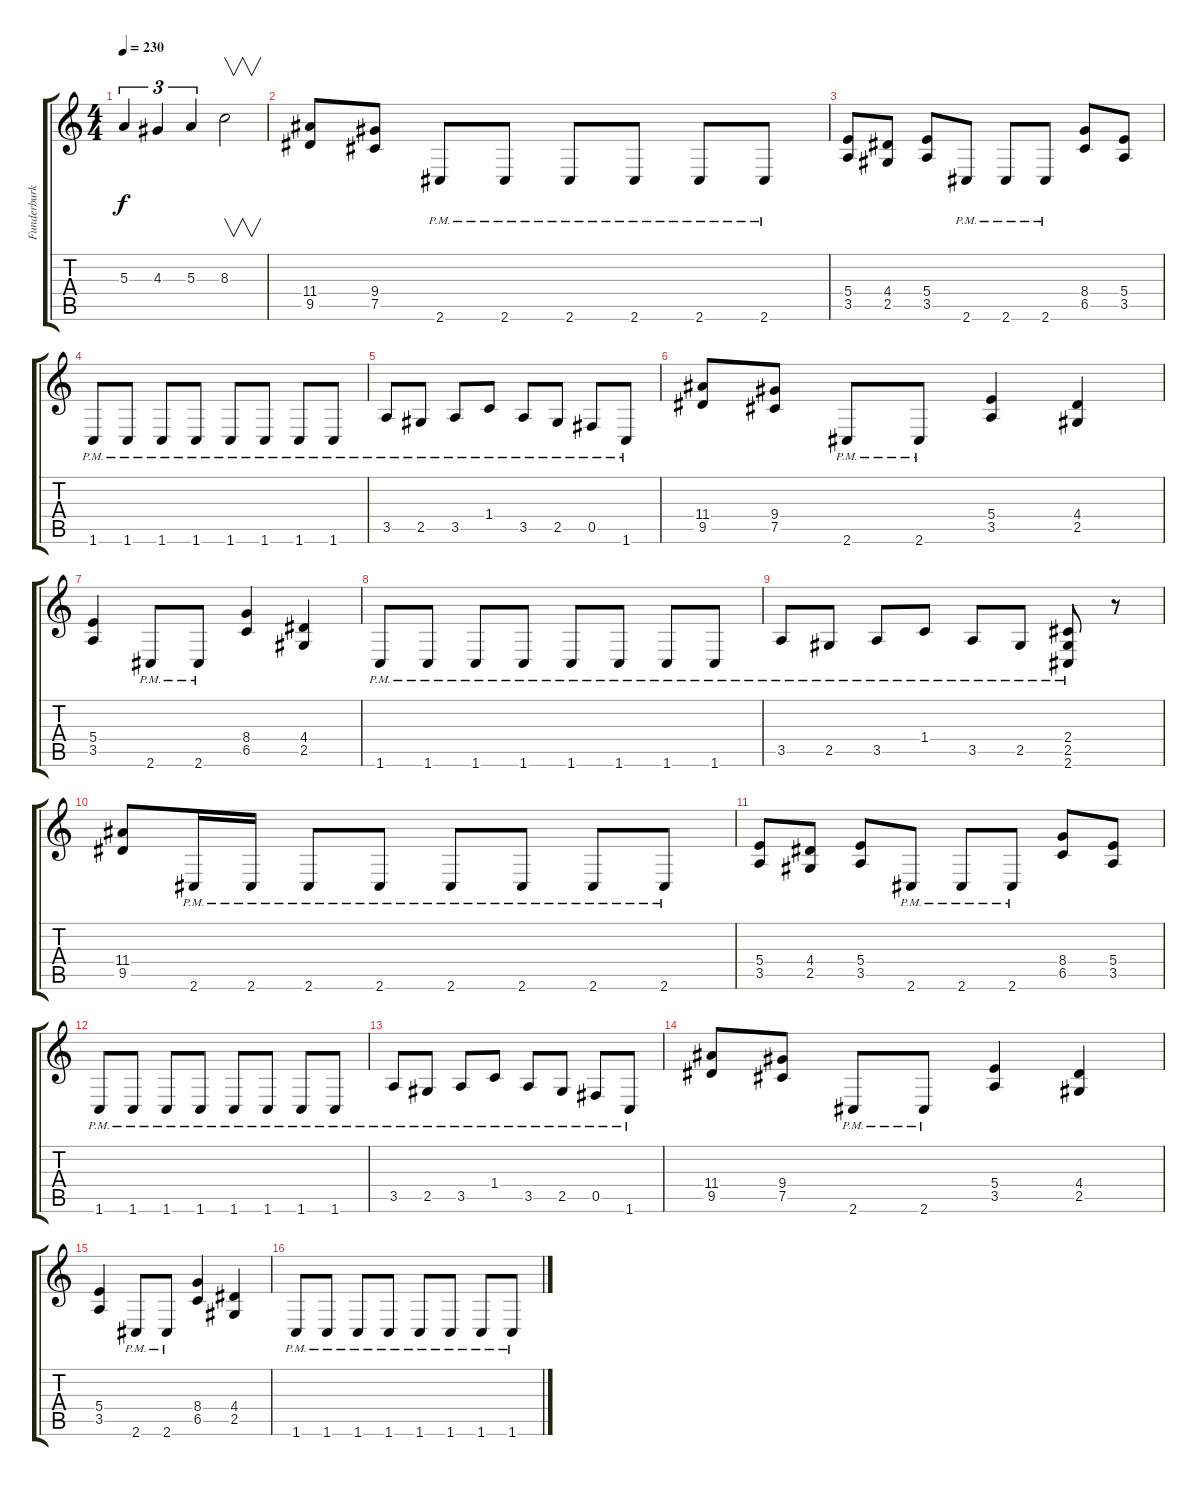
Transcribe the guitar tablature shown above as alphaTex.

\track ("Funderburk Rhythm" "Funderburk") {instrument overdrivenguitar}
\staff {score tabs}
\tuning (Db4 Ab3 E3 B2 Gb2 B1) {hide}
\ts (4 4)
\tempo 230
\clef g2
\ks c
5.3.4{tu (3 2) dy f} 4.3.4{tu (3 2)} 5.3.4{tu (3 2)} 8.3.2{v} |
(11.4 9.5).8 (9.4 7.5).8 2.6{pm}.8 2.6{pm}.8 2.6{pm}.8 2.6{pm}.8 2.6{pm}.8 2.6{pm}.8 |
(5.4 3.5).8 (4.4 2.5).8 (5.4 3.5).8 2.6{pm}.8 2.6{pm}.8 2.6{pm}.8 (8.4 6.5).8 (5.4 3.5).8 |
1.6{pm}.8 1.6{pm}.8 1.6{pm}.8 1.6{pm}.8 1.6{pm}.8 1.6{pm}.8 1.6{pm}.8 1.6{pm}.8 |
3.5{pm}.8 2.5{pm}.8 3.5{pm}.8 1.4{pm}.8 3.5{pm}.8 2.5{pm}.8 0.5{pm}.8 1.6{pm}.8 |
(11.4 9.5).8 (9.4 7.5).8 2.6{pm}.8 2.6{pm}.8 (5.4 3.5).4 (4.4 2.5).4 |
(5.4 3.5).4 2.6{pm}.8 2.6{pm}.8 (8.4 6.5).4 (4.4 2.5).4 |
1.6{pm}.8 1.6{pm}.8 1.6{pm}.8 1.6{pm}.8 1.6{pm}.8 1.6{pm}.8 1.6{pm}.8 1.6{pm}.8 |
3.5{pm}.8 2.5{pm}.8 3.5{pm}.8 1.4{pm}.8 3.5{pm}.8 2.5{pm}.8 (2.4{pm} 2.5{pm} 2.6{pm}).8 r.8 |
(11.4 9.5).8 2.6{pm}.16 2.6{pm}.16 2.6{pm}.8 2.6{pm}.8 2.6{pm}.8 2.6{pm}.8 2.6{pm}.8 2.6{pm}.8 |
(5.4 3.5).8 (4.4 2.5).8 (5.4 3.5).8 2.6{pm}.8 2.6{pm}.8 2.6{pm}.8 (8.4 6.5).8 (5.4 3.5).8 |
1.6{pm}.8 1.6{pm}.8 1.6{pm}.8 1.6{pm}.8 1.6{pm}.8 1.6{pm}.8 1.6{pm}.8 1.6{pm}.8 |
3.5{pm}.8 2.5{pm}.8 3.5{pm}.8 1.4{pm}.8 3.5{pm}.8 2.5{pm}.8 0.5{pm}.8 1.6{pm}.8 |
(11.4 9.5).8 (9.4 7.5).8 2.6{pm}.8 2.6{pm}.8 (5.4 3.5).4 (4.4 2.5).4 |
(5.4 3.5).4 2.6{pm}.8 2.6{pm}.8 (8.4 6.5).4 (4.4 2.5).4 |
1.6{pm}.8 1.6{pm}.8 1.6{pm}.8 1.6{pm}.8 1.6{pm}.8 1.6{pm}.8 1.6{pm}.8 1.6{pm}.8
